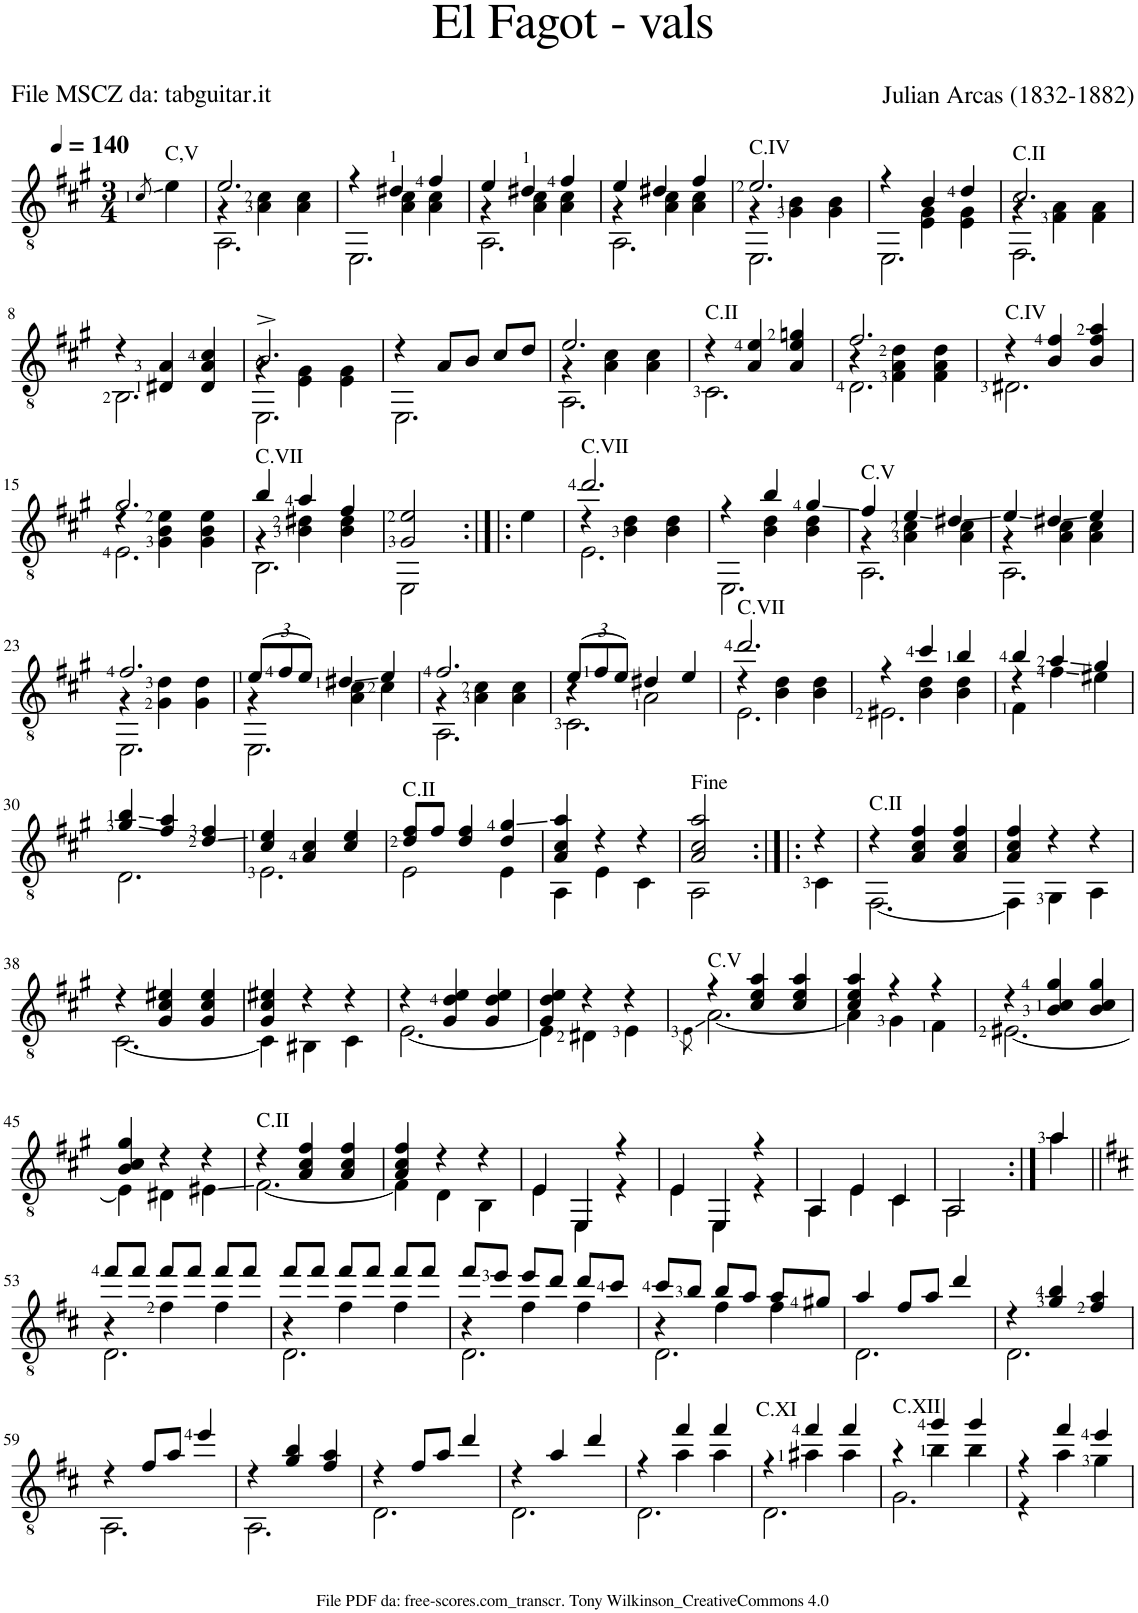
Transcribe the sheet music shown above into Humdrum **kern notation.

**kern
*part1
*staff1
*I"Guitar
*I'Guit.
*clefGv2
*k[f#c#g#]
*M3/4
*MM140
=
8qc#/
!LO:TX:a:t=C,V
4e\
=1
*^
*	*^
2.e/	4r	2.AA\
.	4A\ 4c#\	.
.	4A\ 4c#\	.
=2	=2	=2
4r	4ryy	2.EE\
4d#X/	4A\ 4c#\	.
4f#/	4A\ 4c#\	.
=3	=3	=3
4e/	4r	2.AA\
4d#X/	4A\ 4c#\	.
4f#/	4A\ 4c#\	.
=4	=4	=4
4e/	4r	2.AA\
4d#X/	4A\ 4c#\	.
4f#/	4A\ 4c#\	.
=5	=5	=5
!LO:TX:a:t=C.IV	!	!
2.e/	4r	2.EE\
.	4G#\ 4B\	.
.	4G#\ 4B\	.
=6	=6	=6
4r	4ryy	2.EE\
4B/	4E\ 4G#\	.
4d/	4E\ 4G#\	.
=7	=7	=7
!LO:TX:a:t=C.II	!	!
2.c#/	4r	2.FF#\
.	4F#\ 4A\	.
.	4F#\ 4A\	.
*	*v	*v
!!LO:LB:g=z
=8	=8
4r	2.BB\
4D#X/ 4A/	.
4D#/ 4A/ 4c#/	.
=9	=9
*	*^
2.B^/	4r	2.EE\
.	4E\ 4G#\	.
.	4E\ 4G#\	.
*	*v	*v
=10	=10
4r	2.EE\
8A/L	.
8B/J	.
8c#/L	.
8d/J	.
=11	=11
*	*^
2.e/	4r	2.AA\
.	4A\ 4c#\	.
.	4A\ 4c#\	.
*	*v	*v
=12	=12
!LO:TX:a:t=C.II	!
4r	2.C#\
4A/ 4e/	.
4A/ 4e/ 4gn/	.
=13	=13
*	*^
2.f#/	4r	2.D\
.	4F#\ 4A\ 4d\	.
.	4F#\ 4A\ 4d\	.
*	*v	*v
=14	=14
!LO:TX:a:t=C.IV	!
4r	2.D#X\
4B/ 4f#/	.
4B/ 4f#/ 4a/	.
!!LO:LB:g=z	!!
=15	=15
*	*^
2.g#/	4r	2.E\
.	4G#\ 4B\ 4e\	.
.	4G#\ 4B\ 4e\	.
=16	=16	=16
!LO:TX:a:t=C.VII	!	!
4b/	4r	2.BB\
4a/	4B\ 4d#X\	.
4f#/	4B\ 4d#\	.
*	*v	*v
=17	=17
2G#/ 2e/	2EE\
*v	*v
=18:|!|:
4e\
=19
*^
*	*^
!LO:TX:a:t=C.VII	!	!
2.dd/	4r	2.E\
.	4B\ 4d\	.
.	4B\ 4d\	.
=20	=20	=20
4r	4ryy	2.EE\
4b/	4B\ 4d\	.
4g#/	4B\ 4d\	.
=21	=21	=21
!LO:TX:a:t=C.V	!	!
4f#/	4r	2.AA\
4e/	4A\ 4c#\	.
4d#X/	4A\ 4c#\	.
=22	=22	=22
4e/	4r	2.AA\
4d#X/	4A\ 4c#\	.
4e/	4A\ 4c#\	.
!!LO:LB:g=z	!!	!!
=23	=23	=23
2.f#/	4r	2.EE\
.	4G#\ 4d\	.
.	4G#\ 4d\	.
=24	=24	=24
*Xbrackettup	*	*
(12e/L	4r	2.EE\
12f#/	.	.
12e/J)	.	.
4d#X/	4A\ 4c#\	.
4e/	4c#\	.
=25	=25	=25
2.f#/	4r	2.AA\
.	4A\ 4c#\	.
.	4A\ 4c#\	.
=26	=26	=26
(12e/L	4r	2.C#\
12f#/	.	.
12e/J)	.	.
4d#X/	2A\	.
4e/	.	.
=27	=27	=27
!LO:TX:a:t=C.VII	!	!
2.dd/	4r	2.E\
.	4B\ 4d\	.
.	4B\ 4d\	.
=28	=28	=28
4r	4ryy	2.E#X\
4cc#/	4B\ 4d\	.
4b/	4B\ 4d\	.
=29	=29	=29
4b/	4r	4F#\
4a/	4f#\	2ryy
4g#/	4e#X\	.
*	*v	*v
!!LO:LB:g=z
=30	=30
4g#/ 4b/	2.D\
4f#/ 4a/	.
4d/ 4f#/	.
=31	=31
4c#/ 4e/	2.E\
4A/ 4c#/	.
4c#/ 4e/	.
=32	=32
!LO:TX:a:t=C.II	!
8d/ 8f#/L	2E\
8f#/J	.
4d/ 4f#/	.
4d/ 4g#/	4E\
=33	=33
4A/ 4c#/ 4a/	4AA\
4r	4E\
4r	4C#\
=34	=34
2A/ 2c#/ 2a/	2AA\
=35:|!|:	=35:|!|:
4r	4C#\
=36	=36
!LO:TX:a:t=C.II	!
4r	[2.FF#\
4A/ 4c#/ 4f#/	.
4A/ 4c#/ 4f#/	.
=37	=37
4A/ 4c#/ 4f#/	4FF#\]
4r	4GG#\
4r	4AA\
!!LO:LB:g=z	!!
=38	=38
4r	[2.C#\
4G#/ 4c#/ 4e#X/	.
4G#/ 4c#/ 4e#/	.
=39	=39
4G#/ 4c#/ 4e#X/	4C#\]
4r	4BB#X\
4r	4C#\
=40	=40
4r	[2.E\
4G#/ 4d/ 4e/	.
4G#/ 4d/ 4e/	.
=41	=41
4G#/ 4d/ 4e/	4E\]
4r	4D#X\
4r	4E\
=42	=42
.	8qE\
!LO:TX:a:t=C.V	!
4r	[2.A\
4c#/ 4e/ 4a/	.
4c#/ 4e/ 4a/	.
=43	=43
4c#/ 4e/ 4a/	4A\]
4r	4G#\
4r	4F#\
=44	=44
4r	[2.E#X\
4B/ 4c#/ 4g#/	.
4B/ 4c#/ 4g#/	.
!!LO:LB:g=z	!!
=45	=45
4B/ 4c#/ 4g#/	4E#\]
4r	4D#X\
4r	4E#X\
=46	=46
!LO:TX:a:t=C.II	!
4r	[2.F#\
4A/ 4c#/ 4f#/	.
4A/ 4c#/ 4f#/	.
=47	=47
4A/ 4c#/ 4f#/	4F#\]
4r	4D\
4r	4BB\
=48	=48
4E/	4E\
4EE/	4EE\
4r	4r
=49	=49
4E/	4E\
4EE/	4EE\
4r	4r
=50	=50
4AA/	4AA\
4E/	4E\
4C#/	4C#\
=51	=51
2AA/	2AA\
=52:|!	=52:|!
4a/	4a\
*v	*v
!!LO:LB:g=z
=53||
*k[f#c#]
*^
*	*^
8ff#/L	4r	2.D\
8ff#/J	.	.
8ff#/L	4f#\	.
8ff#/J	.	.
8ff#/L	4f#\	.
8ff#/J	.	.
=54	=54	=54
8ff#/L	4r	2.D\
8ff#/J	.	.
8ff#/L	4f#\	.
8ff#/J	.	.
8ff#/L	4f#\	.
8ff#/J	.	.
=55	=55	=55
8ff#/L	4r	2.D\
8ee/J	.	.
8ee/L	4f#\	.
8dd/J	.	.
8dd/L	4f#\	.
8cc#/J	.	.
=56	=56	=56
8cc#/L	4r	2.D\
8b/J	.	.
8b/L	4f#\	.
8a/J	.	.
8a/L	4f#\	.
8g#X/J	.	.
*	*v	*v
=57	=57
4a/	2.D\
8f#/L	.
8a/J	.
4dd/	.
=58	=58
4r	2.D\
4g/ 4b/	.
4f#/ 4a/	.
!!LO:LB:g=z	!!
=59	=59
4r	2.AA\
8f#/L	.
8a/J	.
4ee/	.
=60	=60
4r	2.AA\
4g/ 4b/	.
4f#/ 4a/	.
=61	=61
4r	2.D\
8f#/L	.
8a/J	.
4dd/	.
=62	=62
4r	2.D\
4a/	.
4dd/	.
=63	=63
*	*^
4r	4ryy	2.D\
4ff#/	4a\	.
4ff#/	4a\	.
=64	=64	=64
!LO:TX:a:t=C.XI	!	!
4r	4ryy	2.D\
4ff#/	4a#X\	.
4ff#/	4a#\	.
=65	=65	=65
!LO:TX:a:t=C.XII	!	!
4r	4ryy	2.G\
4gg/	4b\	.
4gg/	4b\	.
*	*v	*v
=66	=66
4r	4r
4ff#/	4a\
4ee/	4g\
*v	*v
=
*-
